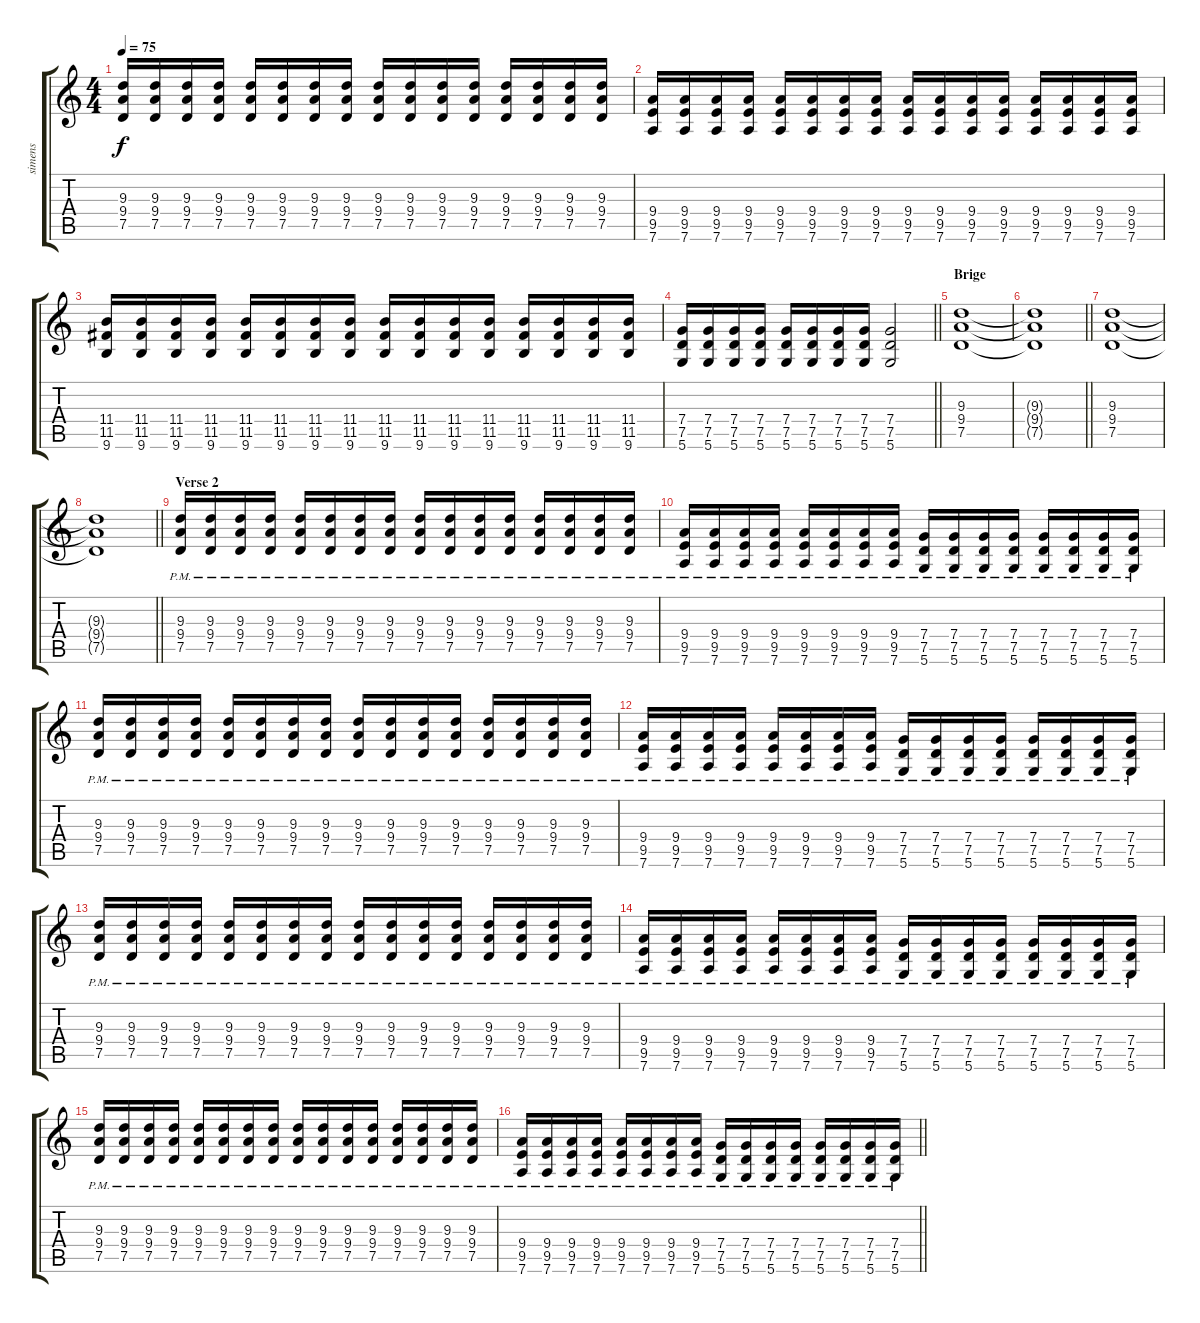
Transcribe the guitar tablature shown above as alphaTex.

\track ("simens" "simens") {instrument electricguitarclean}
\staff {score tabs}
\tuning (D4 A3 F3 C3 G2 D2) {hide}
\ts (4 4)
\tempo 75
\clef g2
\ks c
(9.3 9.4 7.5).16{dy f instrument distortionguitar} (9.3 9.4 7.5).16 (9.3 9.4 7.5).16 (9.3 9.4 7.5).16 (9.3 9.4 7.5).16 (9.3 9.4 7.5).16 (9.3 9.4 7.5).16 (9.3 9.4 7.5).16 (9.3 9.4 7.5).16{instrument distortionguitar} (9.3 9.4 7.5).16 (9.3 9.4 7.5).16 (9.3 9.4 7.5).16 (9.3 9.4 7.5).16 (9.3 9.4 7.5).16 (9.3 9.4 7.5).16 (9.3 9.4 7.5).16 |
(9.4 9.5 7.6).16 (9.4 9.5 7.6).16 (9.4 9.5 7.6).16 (9.4 9.5 7.6).16 (9.4 9.5 7.6).16 (9.4 9.5 7.6).16 (9.4 9.5 7.6).16 (9.4 9.5 7.6).16 (9.4 9.5 7.6).16 (9.4 9.5 7.6).16 (9.4 9.5 7.6).16 (9.4 9.5 7.6).16 (9.4 9.5 7.6).16 (9.4 9.5 7.6).16 (9.4 9.5 7.6).16 (9.4 9.5 7.6).16 |
(11.4 11.5 9.6).16 (11.4 11.5 9.6).16 (11.4 11.5 9.6).16 (11.4 11.5 9.6).16 (11.4 11.5 9.6).16 (11.4 11.5 9.6).16 (11.4 11.5 9.6).16 (11.4 11.5 9.6).16 (11.4 11.5 9.6).16 (11.4 11.5 9.6).16 (11.4 11.5 9.6).16 (11.4 11.5 9.6).16 (11.4 11.5 9.6).16 (11.4 11.5 9.6).16 (11.4 11.5 9.6).16 (11.4 11.5 9.6).16 |
\barLineRight lightlight
(7.4 7.5 5.6).16 (7.4 7.5 5.6).16 (7.4 7.5 5.6).16 (7.4 7.5 5.6).16 (7.4 7.5 5.6).16 (7.4 7.5 5.6).16 (7.4 7.5 5.6).16 (7.4 7.5 5.6).16 (7.4 7.5 5.6).2 |
\section ("" "Brige")
(9.3 9.4 7.5).1 |
\barLineRight lightlight
(9.3{t} 9.4{t} 7.5{t}).1 |
\section ("" "")
(9.3 9.4 7.5).1 |
\barLineRight lightlight
(9.3{t} 9.4{t} 7.5{t}).1 |
\section ("" "Verse 2")
(9.3{pm} 9.4{pm} 7.5{pm}).16{instrument distortionguitar} (9.3{pm} 9.4{pm} 7.5{pm}).16 (9.3{pm} 9.4{pm} 7.5{pm}).16 (9.3{pm} 9.4{pm} 7.5{pm}).16 (9.3{pm} 9.4{pm} 7.5{pm}).16 (9.3{pm} 9.4{pm} 7.5{pm}).16 (9.3{pm} 9.4{pm} 7.5{pm}).16 (9.3{pm} 9.4{pm} 7.5{pm}).16{instrument distortionguitar} (9.3{pm} 9.4{pm} 7.5{pm}).16 (9.3{pm} 9.4{pm} 7.5{pm}).16 (9.3{pm} 9.4{pm} 7.5{pm}).16 (9.3{pm} 9.4{pm} 7.5{pm}).16 (9.3{pm} 9.4{pm} 7.5{pm}).16 (9.3{pm} 9.4{pm} 7.5{pm}).16 (9.3{pm} 9.4{pm} 7.5{pm}).16 (9.3{pm} 9.4{pm} 7.5{pm}).16 |
(9.4{pm} 9.5{pm} 7.6{pm}).16 (9.4{pm} 9.5{pm} 7.6{pm}).16 (9.4{pm} 9.5{pm} 7.6{pm}).16 (9.4{pm} 9.5{pm} 7.6{pm}).16 (9.4{pm} 9.5{pm} 7.6{pm}).16 (9.4{pm} 9.5{pm} 7.6{pm}).16 (9.4{pm} 9.5{pm} 7.6{pm}).16 (9.4{pm} 9.5{pm} 7.6{pm}).16 (7.4{pm} 7.5{pm} 5.6{pm}).16 (7.4{pm} 7.5{pm} 5.6{pm}).16 (7.4{pm} 7.5{pm} 5.6{pm}).16 (7.4{pm} 7.5{pm} 5.6{pm}).16 (7.4{pm} 7.5{pm} 5.6{pm}).16 (7.4{pm} 7.5{pm} 5.6{pm}).16 (7.4{pm} 7.5{pm} 5.6{pm}).16 (7.4{pm} 7.5{pm} 5.6{pm}).16 |
(9.3{pm} 9.4{pm} 7.5{pm}).16{instrument distortionguitar} (9.3{pm} 9.4{pm} 7.5{pm}).16 (9.3{pm} 9.4{pm} 7.5{pm}).16 (9.3{pm} 9.4{pm} 7.5{pm}).16 (9.3{pm} 9.4{pm} 7.5{pm}).16 (9.3{pm} 9.4{pm} 7.5{pm}).16 (9.3{pm} 9.4{pm} 7.5{pm}).16 (9.3{pm} 9.4{pm} 7.5{pm}).16{instrument distortionguitar} (9.3{pm} 9.4{pm} 7.5{pm}).16 (9.3{pm} 9.4{pm} 7.5{pm}).16 (9.3{pm} 9.4{pm} 7.5{pm}).16 (9.3{pm} 9.4{pm} 7.5{pm}).16 (9.3{pm} 9.4{pm} 7.5{pm}).16 (9.3{pm} 9.4{pm} 7.5{pm}).16 (9.3{pm} 9.4{pm} 7.5{pm}).16 (9.3{pm} 9.4{pm} 7.5{pm}).16 |
(9.4{pm} 9.5{pm} 7.6{pm}).16 (9.4{pm} 9.5{pm} 7.6{pm}).16 (9.4{pm} 9.5{pm} 7.6{pm}).16 (9.4{pm} 9.5{pm} 7.6{pm}).16 (9.4{pm} 9.5{pm} 7.6{pm}).16 (9.4{pm} 9.5{pm} 7.6{pm}).16 (9.4{pm} 9.5{pm} 7.6{pm}).16 (9.4{pm} 9.5{pm} 7.6{pm}).16 (7.4{pm} 7.5{pm} 5.6{pm}).16 (7.4{pm} 7.5{pm} 5.6{pm}).16 (7.4{pm} 7.5{pm} 5.6{pm}).16 (7.4{pm} 7.5{pm} 5.6{pm}).16 (7.4{pm} 7.5{pm} 5.6{pm}).16 (7.4{pm} 7.5{pm} 5.6{pm}).16 (7.4{pm} 7.5{pm} 5.6{pm}).16 (7.4{pm} 7.5{pm} 5.6{pm}).16 |
(9.3{pm} 9.4{pm} 7.5{pm}).16{instrument distortionguitar} (9.3{pm} 9.4{pm} 7.5{pm}).16 (9.3{pm} 9.4{pm} 7.5{pm}).16 (9.3{pm} 9.4{pm} 7.5{pm}).16 (9.3{pm} 9.4{pm} 7.5{pm}).16 (9.3{pm} 9.4{pm} 7.5{pm}).16 (9.3{pm} 9.4{pm} 7.5{pm}).16 (9.3{pm} 9.4{pm} 7.5{pm}).16{instrument distortionguitar} (9.3{pm} 9.4{pm} 7.5{pm}).16 (9.3{pm} 9.4{pm} 7.5{pm}).16 (9.3{pm} 9.4{pm} 7.5{pm}).16 (9.3{pm} 9.4{pm} 7.5{pm}).16 (9.3{pm} 9.4{pm} 7.5{pm}).16 (9.3{pm} 9.4{pm} 7.5{pm}).16 (9.3{pm} 9.4{pm} 7.5{pm}).16 (9.3{pm} 9.4{pm} 7.5{pm}).16 |
(9.4{pm} 9.5{pm} 7.6{pm}).16 (9.4{pm} 9.5{pm} 7.6{pm}).16 (9.4{pm} 9.5{pm} 7.6{pm}).16 (9.4{pm} 9.5{pm} 7.6{pm}).16 (9.4{pm} 9.5{pm} 7.6{pm}).16 (9.4{pm} 9.5{pm} 7.6{pm}).16 (9.4{pm} 9.5{pm} 7.6{pm}).16 (9.4{pm} 9.5{pm} 7.6{pm}).16 (7.4{pm} 7.5{pm} 5.6{pm}).16 (7.4{pm} 7.5{pm} 5.6{pm}).16 (7.4{pm} 7.5{pm} 5.6{pm}).16 (7.4{pm} 7.5{pm} 5.6{pm}).16 (7.4{pm} 7.5{pm} 5.6{pm}).16 (7.4{pm} 7.5{pm} 5.6{pm}).16 (7.4{pm} 7.5{pm} 5.6{pm}).16 (7.4{pm} 7.5{pm} 5.6{pm}).16 |
(9.3{pm} 9.4{pm} 7.5{pm}).16{instrument distortionguitar} (9.3{pm} 9.4{pm} 7.5{pm}).16 (9.3{pm} 9.4{pm} 7.5{pm}).16 (9.3{pm} 9.4{pm} 7.5{pm}).16 (9.3{pm} 9.4{pm} 7.5{pm}).16 (9.3{pm} 9.4{pm} 7.5{pm}).16 (9.3{pm} 9.4{pm} 7.5{pm}).16 (9.3{pm} 9.4{pm} 7.5{pm}).16{instrument distortionguitar} (9.3{pm} 9.4{pm} 7.5{pm}).16 (9.3{pm} 9.4{pm} 7.5{pm}).16 (9.3{pm} 9.4{pm} 7.5{pm}).16 (9.3{pm} 9.4{pm} 7.5{pm}).16 (9.3{pm} 9.4{pm} 7.5{pm}).16 (9.3{pm} 9.4{pm} 7.5{pm}).16 (9.3{pm} 9.4{pm} 7.5{pm}).16 (9.3{pm} 9.4{pm} 7.5{pm}).16 |
\barLineRight lightlight
(9.4{pm} 9.5{pm} 7.6{pm}).16 (9.4{pm} 9.5{pm} 7.6{pm}).16 (9.4{pm} 9.5{pm} 7.6{pm}).16 (9.4{pm} 9.5{pm} 7.6{pm}).16 (9.4{pm} 9.5{pm} 7.6{pm}).16 (9.4{pm} 9.5{pm} 7.6{pm}).16 (9.4{pm} 9.5{pm} 7.6{pm}).16 (9.4{pm} 9.5{pm} 7.6{pm}).16 (7.4{pm} 7.5{pm} 5.6{pm}).16 (7.4{pm} 7.5{pm} 5.6{pm}).16 (7.4{pm} 7.5{pm} 5.6{pm}).16 (7.4{pm} 7.5{pm} 5.6{pm}).16 (7.4{pm} 7.5{pm} 5.6{pm}).16 (7.4{pm} 7.5{pm} 5.6{pm}).16 (7.4{pm} 7.5{pm} 5.6{pm}).16 (7.4{pm} 7.5{pm} 5.6{pm}).16
